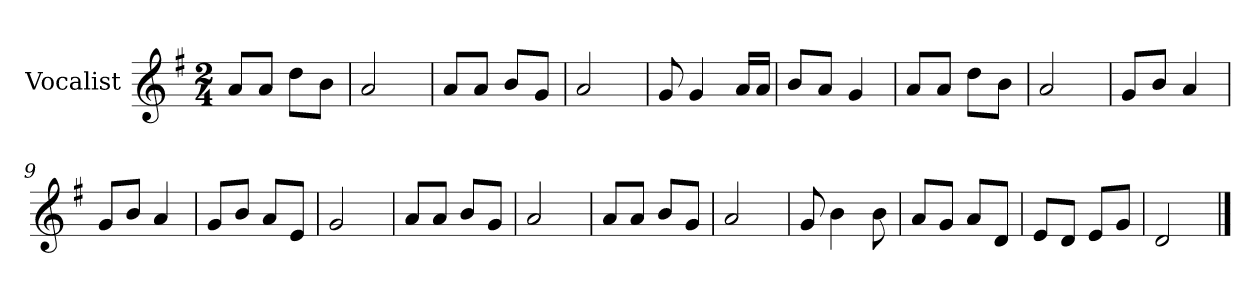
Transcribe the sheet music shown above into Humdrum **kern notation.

**kern
*part1
*staff1
*I"Vocalist
*k[f#]
*G:
*M2/4
=
8aL
8aJ
8ddL
8bJ
=1
2a
=2
8aL
8aJ
8bL
8gJ
=3
2a
=4
8g
4g
16aLL
16aJJ
=5
8bL
8aJ
4g
=6
8aL
8aJ
8ddL
8bJ
=7
2a
=8
8gL
8bJ
4a
=9
8gL
8bJ
4a
=10
8gL
8bJ
8aL
8eJ
=11
2g
=12
8aL
8aJ
8bL
8gJ
=13
2a
=14
8aL
8aJ
8bL
8gJ
=15
2a
=16
8g
4b
8b
=17
8aL
8gJ
8aL
8dJ
=18
8eL
8dJ
8eL
8gJ
=19
2d
==
*-
